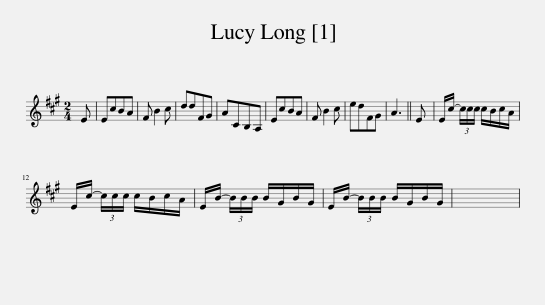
X:1
L:1/8
M:2/4
I:linebreak $
K:A
V:1 treble
V:1
 E | EcBA | F B2 c | ddFG | ACB,A, | %5
 EcBA | F B2 c | edFG | A3 || E | %10
 E/c/- (3c/c/c/ c/B/c/A/ |$ E/c/- (3c/c/c/ c/B/c/A/ | E/B/- (3B/B/B/ B/G/B/G/ | E/B/- (3B/B/B/ B/G/B/G/ | x4 | %15
